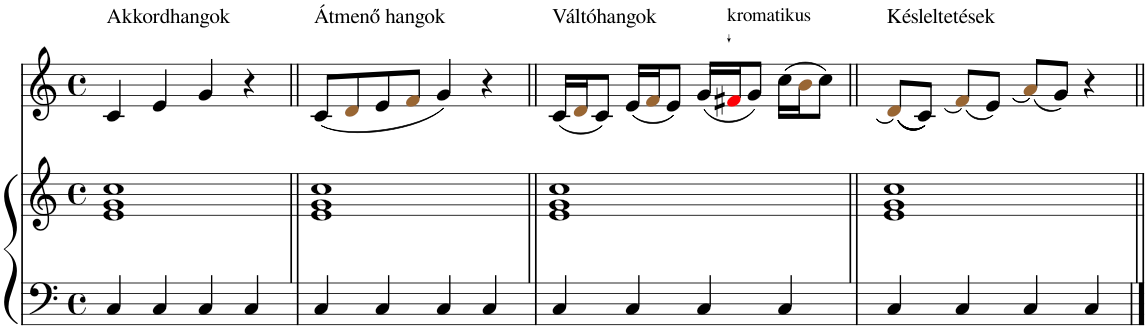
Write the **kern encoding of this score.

**kern	**kern	**kern
*part2	*part2	*part1
*staff3	*staff2	*staff1
*I"Piano	*	*I"Zongora
*I'Pno	*	*
*clefF4	*clefG2	*clefG2
*k[]	*k[]	*k[]
*M4/4	*M4/4	*M4/4
*met(c)	*met(c)	*met(c)
=1	=1	=1
!	!	!LO:TX:a:t=Akkordhangok
4C/	1e 1g 1cc	4c/
4C/	.	4e/
4C/	.	4g/
4C/	.	4r
=2||	=2||	=2||
!	!	!LO:TX:a:t=Átmenő hangok
4C/	1e 1g 1cc	(8c/L
.	.	8di/
4C/	.	8e/
.	.	8fi/J
4C/	.	4g/)
4C/	.	4r
=3||	=3||	=3||
!	!	!LO:TX:a:t=Váltóhangok
4C/	1e 1g 1cc	(16c/LL
.	.	16di/J
.	.	8c/J)
4C/	.	(16e/LL
.	.	16fi/J
.	.	8e/J)
4C/	.	(16g/LL
!	!	!LO:TX:a:t=kromatikus
.	.	16f#Xj/J
.	.	8g/J)
4C/	.	(16cc\LL
.	.	16bi\J
.	.	8cc\J)
=4||	=4||	=4||
.	.	[1qd
!	!	!LO:TX:a:t=Késleltetések
4C/	1e 1g 1cc	((((8di/L]
.	.	8c/J))))
.	.	[1qf
4C/	.	(8fi/L]
.	.	8e/J)
.	.	[1qa
4C/	.	(8ai/L]
.	.	8g/J)
4C/	.	4r
=||	=||	=||
*-	*-	*-
